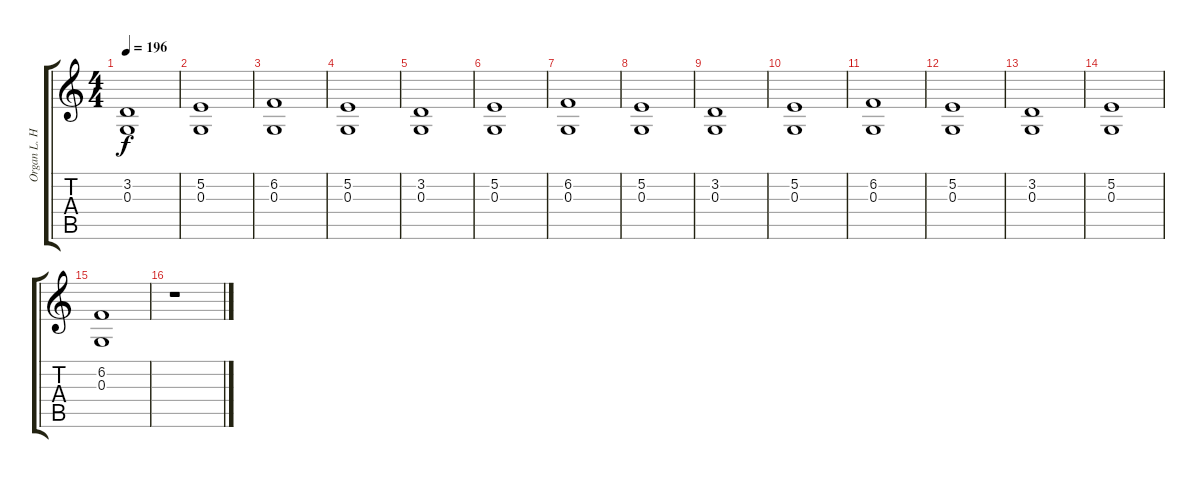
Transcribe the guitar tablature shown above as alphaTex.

\track ("Organ L. Hand (J. Lord)" "Organ L. H") {instrument drawbarorgan}
\staff {score tabs}
\tuning (E4 B3 G3 D3 A2 D2) {hide}
\ts (4 4)
\tempo 196
\clef g2
\ks c
(3.2 0.3).1{dy f} |
(5.2 0.3).1 |
(6.2 0.3).1 |
(5.2 0.3).1 |
(3.2 0.3).1 |
(5.2 0.3).1 |
(6.2 0.3).1 |
(5.2 0.3).1 |
(3.2 0.3).1 |
(5.2 0.3).1 |
(6.2 0.3).1 |
(5.2 0.3).1 |
(3.2 0.3).1 |
(5.2 0.3).1 |
(6.2 0.3).1 |
r.1
